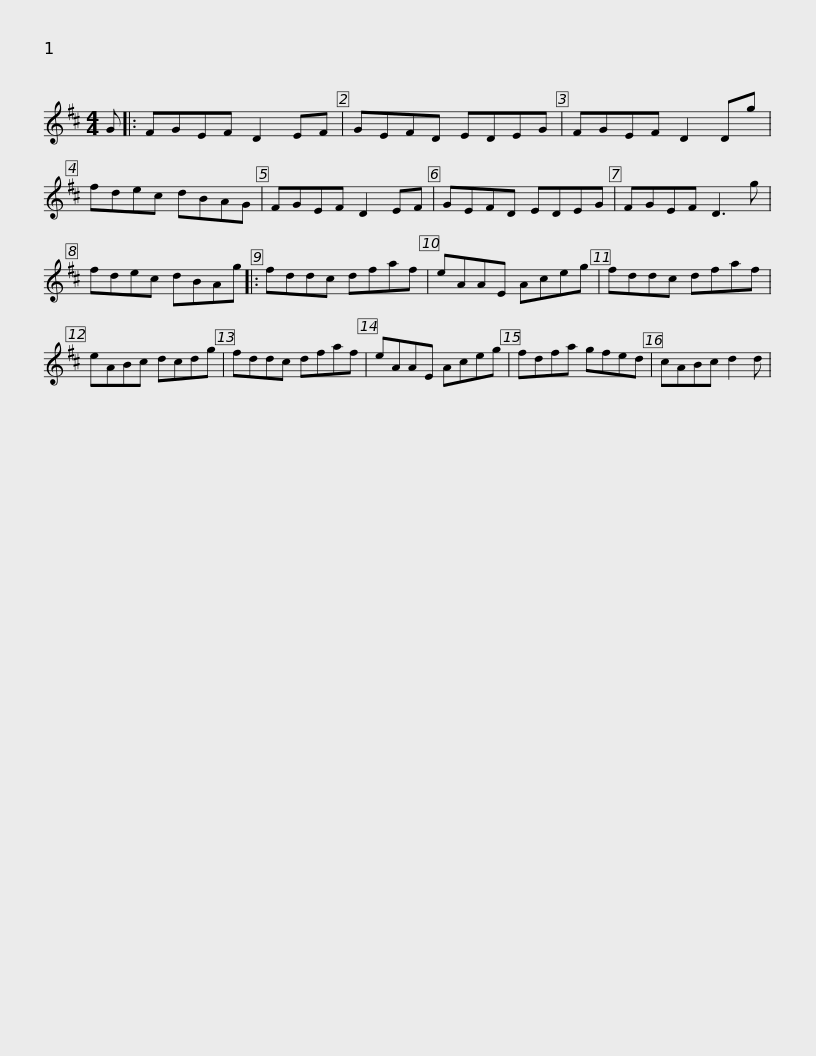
X:1
L:1/8
M:4/4
I:linebreak $
K:D
V:1 treble
V:1
 G |: FGEF D2 EF | GEFD EDEG | FGEF D2 Dg | fdec dBAG | %5
 FGEF D2 EF |$ GEFD EDEG | FGEF D3 g | fdec dBAg |: fddc dfaf | %10
 eAAE Aceg |$ fddc dfaf | eABc dcdg | fddc dfaf | eAAE Aceg | %15
 fdfa gfed | cABc d2 d | %17
